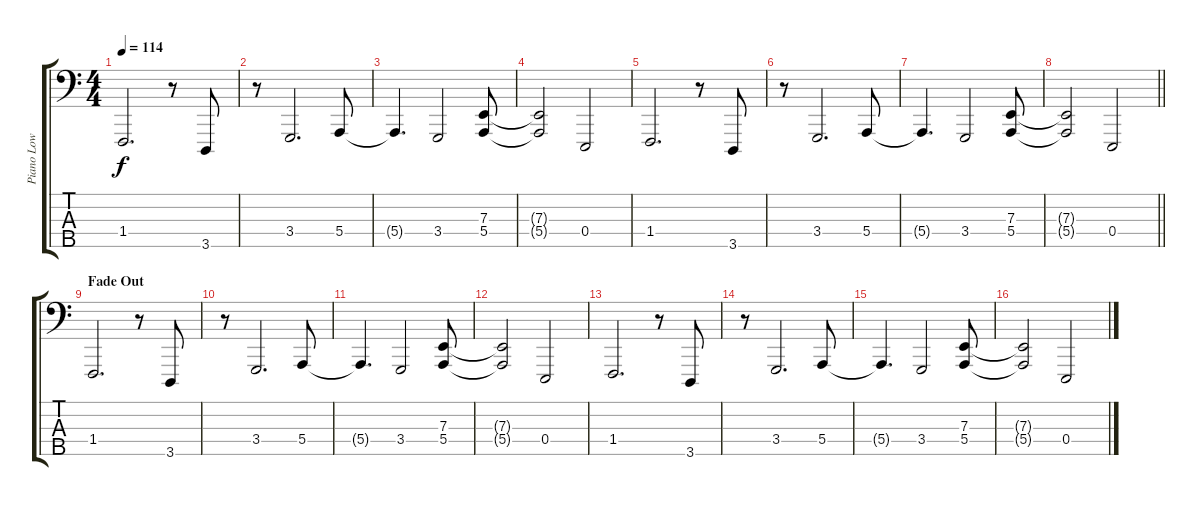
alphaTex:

\track ("Piano Low" "Piano Low") {instrument acousticgrandpiano}
\staff {score tabs}
\tuning (G2 D2 A1 E1 B0) {hide}
\ts (4 4)
\tempo 114
\clef f4
\ks c
1.4.2{d dy f} r.8 3.5.8 |
r.8 3.4.2{d} 5.4.8 |
5.4{t}.4{d} 3.4.2 (7.3 5.4).8 |
(7.3{t} 5.4{t}).2 0.4.2 |
1.4.2{d} r.8 3.5.8 |
r.8 3.4.2{d} 5.4.8 |
5.4{t}.4{d} 3.4.2 (7.3 5.4).8 |
\barLineRight lightlight
(7.3{t} 5.4{t}).2 0.4.2 |
\section ("" "Fade Out")
1.4.2{d volume 11} r.8 3.5.8 |
r.8 3.4.2{d} 5.4.8 |
5.4{t}.4{d} 3.4.2 (7.3 5.4).8 |
(7.3{t} 5.4{t}).2 0.4.2 |
1.4.2{d volume 9} r.8 3.5.8 |
r.8 3.4.2{d} 5.4.8 |
5.4{t}.4{d volume 0} 3.4.2 (7.3 5.4).8 |
(7.3{t} 5.4{t}).2 0.4.2
